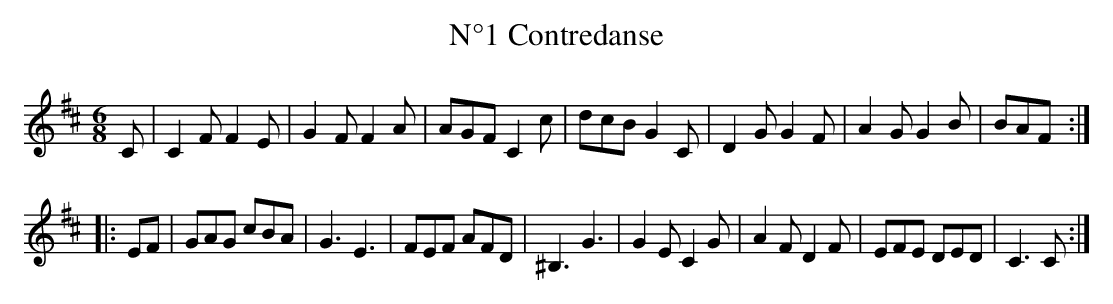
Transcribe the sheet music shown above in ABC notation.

X:1
T:N°1 Contredanse
M:6/8
K:Dmaj
C|C2F F2E|G2F F2A|AGF C2c|dcB G2C|D2G G2F|A2G G2B|BAF:|
|:EF|GAG cBA|G3 E3|FEF AFD|^B,3 G3|G2E C2G|A2F D2F|EFE DED|C3 C:|]
